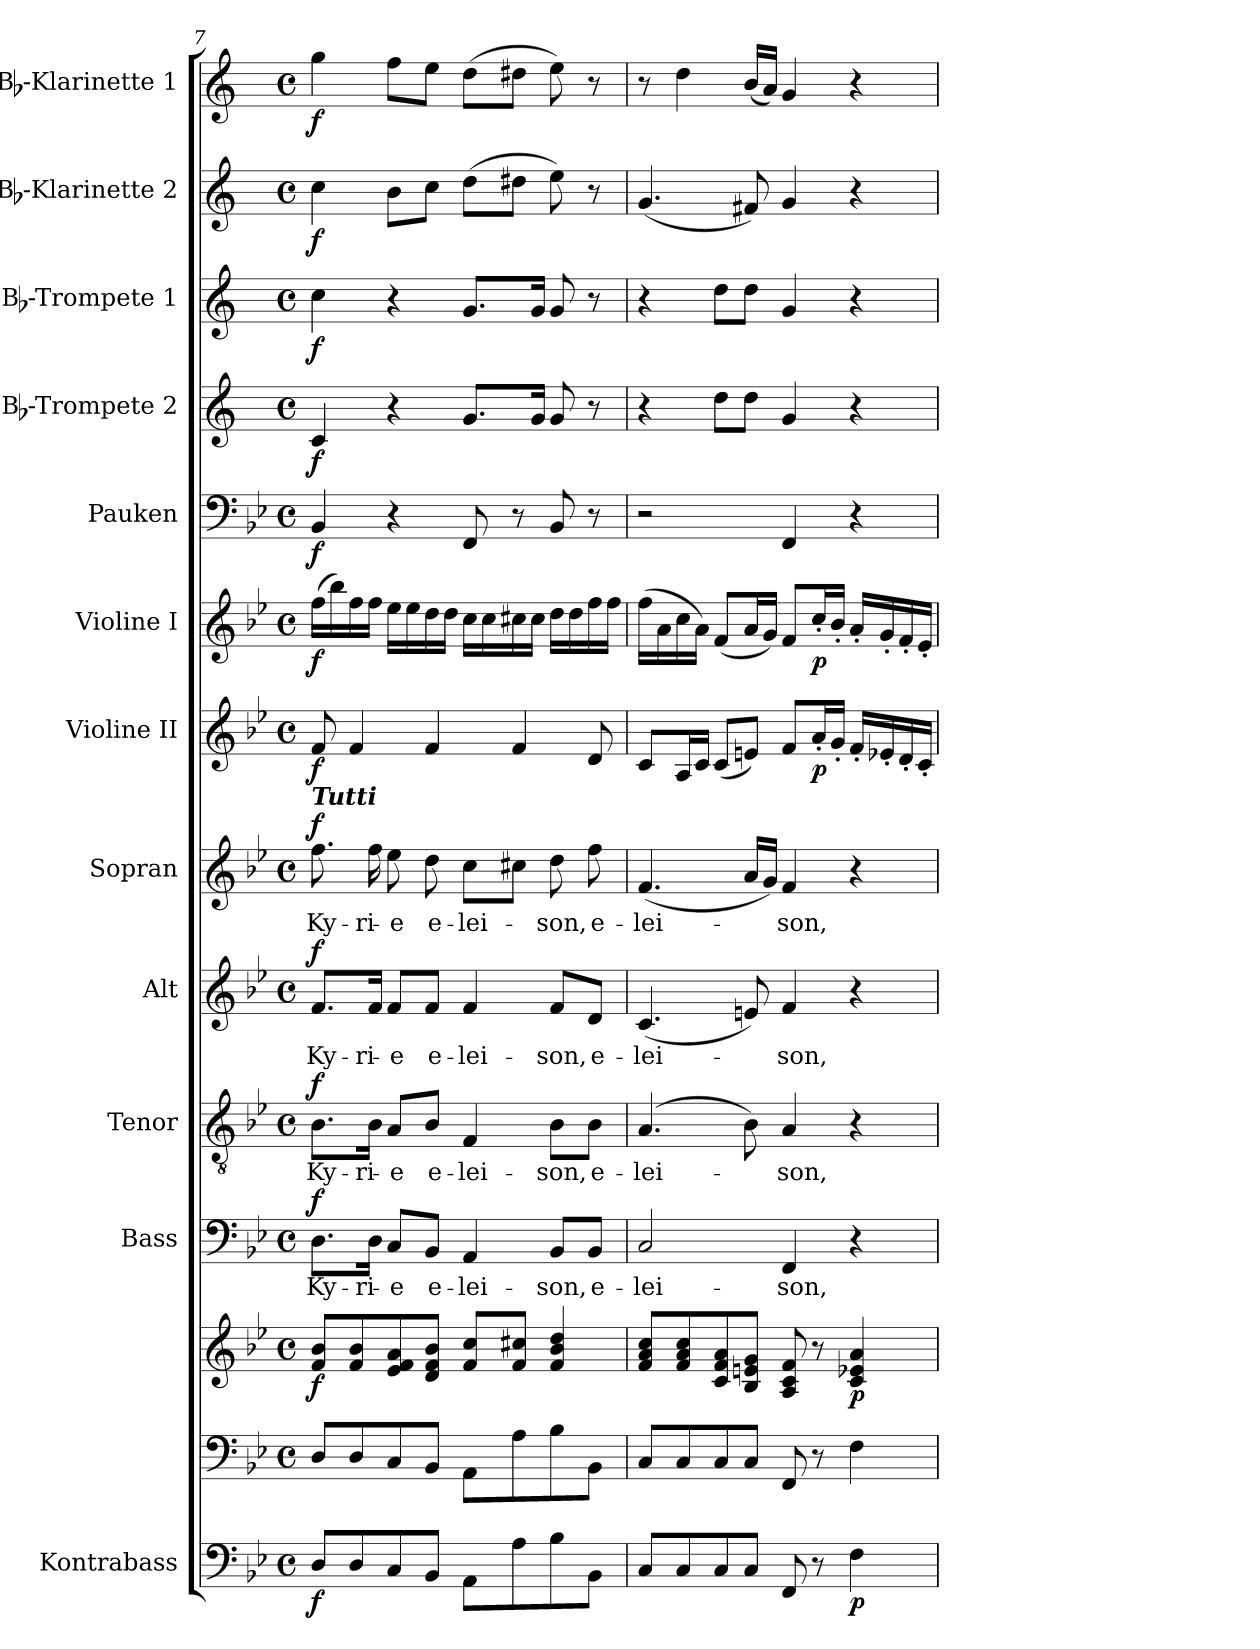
**kern	**dynam	**kern	**kern	**dynam	**kern	**text	**dynam	**kern	**text	**dynam	**kern	**text	**dynam	**kern	**text	**dynam	**kern	**dynam	**kern	**dynam	**kern	**dynam	**kern	**dynam	**kern	**dynam	**kern	**dynam	**kern	**dynam
*part13	*part13	*part12	*part12	*part12	*part11	*part11	*part11	*part10	*part10	*part10	*part9	*part9	*part9	*part8	*part8	*part8	*part7	*part7	*part6	*part6	*part5	*part5	*part4	*part4	*part3	*part3	*part2	*part2	*part1	*part1
*staff14	*staff14	*staff13	*staff12	*staff12/13	*staff11	*staff11	*staff11	*staff10	*staff10	*staff10	*staff9	*staff9	*staff9	*staff8	*staff8	*staff8	*staff7	*staff7	*staff6	*staff6	*staff5	*staff5	*staff4	*staff4	*staff3	*staff3	*staff2	*staff2	*staff1	*staff1
*I"Kontrabass	*	*	*	*	*I"Bass	*	*	*I"Tenor	*	*	*I"Alt	*	*	*I"Sopran	*	*	*I"Violine II	*	*I"Violine I	*	*I"Pauken	*	*I"Bb-Trompete 2	*	*I"Bb-Trompete 1	*	*I"Bb-Klarinette 2	*	*I"Bb-Klarinette 1	*
*I'Kb.	*	*	*	*	*I'B.	*	*	*I'T.	*	*	*I'A.	*	*	*I'S.	*	*	*I'Vl. II	*	*I'Vl. I	*	*I'Pk.	*	*I'Bb Trp. 2	*	*I'Bb Trp. 1	*	*I'Bb Kl. 2	*	*I'Bb Kl. 1	*
*clefF4	*	*clefF4	*clefG2	*	*clefF4	*	*	*clefGv2	*	*	*clefG2	*	*	*clefG2	*	*	*clefG2	*	*clefG2	*	*clefF4	*	*clefG2	*	*clefG2	*	*clefG2	*	*clefG2	*
*ITrd7c12	*	*	*	*	*	*	*	*	*	*	*	*	*	*	*	*	*	*	*	*	*	*	*ITrd1c2	*	*ITrd1c2	*	*ITrd1c2	*	*ITrd1c2	*
*k[b-e-]	*	*k[b-e-]	*k[b-e-]	*	*k[b-e-]	*	*	*k[b-e-]	*	*	*k[b-e-]	*	*	*k[b-e-]	*	*	*k[b-e-]	*	*k[b-e-]	*	*k[b-e-]	*	*k[b-e-]	*	*k[b-e-]	*	*k[b-e-]	*	*k[b-e-]	*
*B-:	*	*B-:	*B-:	*	*B-:	*	*	*B-:	*	*	*B-:	*	*	*B-:	*	*	*B-:	*	*B-:	*	*B-:	*	*B-:	*	*B-:	*	*B-:	*	*B-:	*
*M4/4	*	*M4/4	*M4/4	*	*M4/4	*	*	*M4/4	*	*	*M4/4	*	*	*M4/4	*	*	*M4/4	*	*M4/4	*	*M4/4	*	*M4/4	*	*M4/4	*	*M4/4	*	*M4/4	*
*met(c)	*	*met(c)	*met(c)	*	*met(c)	*	*	*met(c)	*	*	*met(c)	*	*	*met(c)	*	*	*met(c)	*	*met(c)	*	*met(c)	*	*met(c)	*	*met(c)	*	*met(c)	*	*met(c)	*
=7	=7	=7	=7	=7	=7	=7	=7	=7	=7	=7	=7	=7	=7	=7	=7	=7	=7	=7	=7	=7	=7	=7	=7	=7	=7	=7	=7	=7	=7	=7
!	!	!	!	!	!	!	!	!	!	!	!	!	!	!LO:TX:a:Bi:t=Tutti	!	!	!	!	!	!	!	!	!	!	!	!	!	!	!	!
!	!LO:DY:b	!	!	!LO:DY:b	!	!LO:LY:b	!LO:DY:a	!	!LO:LY:b	!LO:DY:a	!	!LO:LY:b	!LO:DY:a	!	!LO:LY:b	!LO:DY:a	!	!LO:DY:b	!	!LO:DY:b	!	!LO:DY:b	!	!LO:DY:b	!	!LO:DY:b	!	!LO:DY:b	!	!LO:DY:b
8DD/L	f	8D/L	8f/ 8b-/L	f	8.D\L	Ky-	f	8.B-\L	Ky-	f	8.f/L	Ky-	f	8.ff\	Ky-	f	8f/	f	(>16ff\LL	f	4BB-/	f	4B-/	f	4b-\	f	4b-\	f	4ff\	f
.	.	.	.	.	.	.	.	.	.	.	.	.	.	.	.	.	.	.	16bb-\)	.	.	.	.	.	.	.	.	.	.	.
8DD/	.	8D/	8f/ 8b-/	.	.	.	.	.	.	.	.	.	.	.	.	.	4f/	.	16ff\	.	.	.	.	.	.	.	.	.	.	.
!	!	!	!	!	!	!LO:LY:b	!	!	!LO:LY:b	!	!	!LO:LY:b	!	!	!LO:LY:b	!	!	!	!	!	!	!	!	!	!	!	!	!	!	!
.	.	.	.	.	16D\Jk	-ri-	.	16B-\Jk	-ri-	.	16f/Jk	-ri-	.	16ff\	-ri-	.	.	.	16ff\JJ	.	.	.	.	.	.	.	.	.	.	.
!	!	!	!	!	!	!LO:LY:b	!	!	!LO:LY:b	!	!	!LO:LY:b	!	!	!LO:LY:b	!	!	!	!	!	!	!	!	!	!	!	!	!	!	!
8CC/	.	8C/	8e-/ 8f/ 8a/	.	8C/L	-e	.	8A/L	-e	.	8f/L	-e	.	8ee-\	-e	.	.	.	16ee-\LL	.	4r	.	4r	.	4r	.	8a\L	.	8ee-\L	.
.	.	.	.	.	.	.	.	.	.	.	.	.	.	.	.	.	.	.	16ee-\	.	.	.	.	.	.	.	.	.	.	.
!	!	!	!	!	!	!LO:LY:b	!	!	!LO:LY:b	!	!	!LO:LY:b	!	!	!LO:LY:b	!	!	!	!	!	!	!	!	!	!	!	!	!	!	!
8BBB-/J	.	8BB-/J	8d/ 8f/ 8b-/J	.	8BB-/J	e-	.	8B-/J	e-	.	8f/J	e-	.	8dd\	e-	.	4f/	.	16dd\	.	.	.	.	.	.	.	8b-\J	.	8dd\J	.
.	.	.	.	.	.	.	.	.	.	.	.	.	.	.	.	.	.	.	16dd\JJ	.	.	.	.	.	.	.	.	.	.	.
!	!	!	!	!	!	!LO:LY:b	!	!	!LO:LY:b	!	!	!LO:LY:b	!	!	!LO:LY:b	!	!	!	!	!	!	!	!	!	!	!	!	!	!	!
8AAA\L	.	8AA\L	8f/ 8cc/L	.	4AA/	-lei-	.	4F/	-lei-	.	4f/	-lei-	.	8cc\L	-lei-	.	.	.	16cc\LL	.	8FF/	.	8.f/L	.	8.f/L	.	(>8cc\L	.	(>8cc\L	.
.	.	.	.	.	.	.	.	.	.	.	.	.	.	.	.	.	.	.	16cc\	.	.	.	.	.	.	.	.	.	.	.
8AA\	.	8A\	8f/ 8cc#X/J	.	.	.	.	.	.	.	.	.	.	8cc#X\J	.	.	4f/	.	16cc#X\	.	8r	.	.	.	.	.	8cc#X\J	.	8cc#X\J	.
.	.	.	.	.	.	.	.	.	.	.	.	.	.	.	.	.	.	.	16cc#\JJ	.	.	.	16f/Jk	.	16f/Jk	.	.	.	.	.
!	!	!	!	!	!	!LO:LY:b	!	!	!LO:LY:b	!	!	!LO:LY:b	!	!	!LO:LY:b	!	!	!	!	!	!	!	!	!	!	!	!	!	!	!
8BB-\	.	8B-\	4f/ 4b-/ 4dd/	.	8BB-/L	-son,	.	8B-\L	-son,	.	8f/L	-son,	.	8dd\	-son,	.	.	.	16dd\LL	.	8BB-/	.	8f/	.	8f/	.	8dd\)	.	8dd\)	.
.	.	.	.	.	.	.	.	.	.	.	.	.	.	.	.	.	.	.	16dd\	.	.	.	.	.	.	.	.	.	.	.
!	!	!	!	!	!	!LO:LY:b	!	!	!LO:LY:b	!	!	!LO:LY:b	!	!	!LO:LY:b	!	!	!	!	!	!	!	!	!	!	!	!	!	!	!
8BBB-\J	.	8BB-\J	.	.	8BB-/J	e-	.	8B-\J	e-	.	8d/J	e-	.	8ff\	e-	.	8d/	.	16ff\	.	8r	.	8r	.	8r	.	8r	.	8r	.
.	.	.	.	.	.	.	.	.	.	.	.	.	.	.	.	.	.	.	16ff\JJ	.	.	.	.	.	.	.	.	.	.	.
!!LO:PB:g=z
=8	=8	=8	=8	=8	=8	=8	=8	=8	=8	=8	=8	=8	=8	=8	=8	=8	=8	=8	=8	=8	=8	=8	=8	=8	=8	=8	=8	=8	=8	=8
!	!	!	!	!	!	!LO:LY:b	!	!	!LO:LY:b	!	!	!LO:LY:b	!	!	!LO:LY:b	!	!	!	!	!	!	!	!	!	!	!	!	!	!	!
8CC/L	.	8C/L	8f/ 8a/ 8cc/L	.	2C/	-lei-	.	(4.A/	-lei-	.	(<4.c/	-lei-	.	(<4.f/	-lei-	.	8c/L	.	(>16ff\LL	.	2r	.	4r	.	4r	.	(<4.f/	.	8r	.
.	.	.	.	.	.	.	.	.	.	.	.	.	.	.	.	.	.	.	16a\	.	.	.	.	.	.	.	.	.	.	.
8CC/	.	8C/	8f/ 8a/ 8cc/	.	.	.	.	.	.	.	.	.	.	.	.	.	16A/L	.	16cc\	.	.	.	.	.	.	.	.	.	4cc\	.
.	.	.	.	.	.	.	.	.	.	.	.	.	.	.	.	.	16c/JJ	.	16a\JJ)	.	.	.	.	.	.	.	.	.	.	.
8CC/	.	8C/	8c/ 8f/ 8a/	.	.	.	.	.	.	.	.	.	.	.	.	.	(<8c/L	.	(<8f/L	.	.	.	8cc\L	.	8cc\L	.	.	.	.	.
8CC/J	.	8C/J	8B-/ 8en/ 8g/J	.	.	.	.	8B-\)	.	.	8en/)	.	.	16a/LL	.	.	8en/J)	.	16a/L	.	.	.	8cc\J	.	8cc\J	.	8en/)	.	(<16a/LL	.
.	.	.	.	.	.	.	.	.	.	.	.	.	.	16g/JJ)	.	.	.	.	16g/JJ)	.	.	.	.	.	.	.	.	.	16g/JJ)	.
!	!	!	!	!	!	!LO:LY:b	!	!	!LO:LY:b	!	!	!LO:LY:b	!	!	!LO:LY:b	!	!	!	!	!	!	!	!	!	!	!	!	!	!	!
8FFF/	.	8FF/	8A/ 8c/ 8f/	.	4FF/	-son,	.	4A/	-son,	.	4f/	-son,	.	4f/	-son,	.	8f/L	.	8f/L	.	4FF/	.	4f/	.	4f/	.	4f/	.	4f/	.
!	!	!	!	!	!	!	!	!	!	!	!	!	!	!	!	!	!	!LO:DY:b	!	!LO:DY:b	!	!	!	!	!	!	!	!	!	!
8r	.	8r	8r	.	.	.	.	.	.	.	.	.	.	.	.	.	16a'</L	p	16cc'</L	p	.	.	.	.	.	.	.	.	.	.
.	.	.	.	.	.	.	.	.	.	.	.	.	.	.	.	.	16g'</JJ	.	16b-'</JJ	.	.	.	.	.	.	.	.	.	.	.
!	!LO:DY:b	!	!	!LO:DY:b	!	!	!	!	!	!	!	!	!	!	!	!	!	!	!	!	!	!	!	!	!	!	!	!	!	!
4FF\	p	4F\	4c/ 4e-X/ 4a/	p	4r	.	.	4r	.	.	4r	.	.	4r	.	.	16f'</LL	.	16a'</LL	.	4r	.	4r	.	4r	.	4r	.	4r	.
.	.	.	.	.	.	.	.	.	.	.	.	.	.	.	.	.	16e-X'</	.	16g'</	.	.	.	.	.	.	.	.	.	.	.
.	.	.	.	.	.	.	.	.	.	.	.	.	.	.	.	.	16d'</	.	16f'</	.	.	.	.	.	.	.	.	.	.	.
.	.	.	.	.	.	.	.	.	.	.	.	.	.	.	.	.	16c'</JJ	.	16e-'</JJ	.	.	.	.	.	.	.	.	.	.	.
=	=	=	=	=	=	=	=	=	=	=	=	=	=	=	=	=	=	=	=	=	=	=	=	=	=	=	=	=	=	=
*-	*-	*-	*-	*-	*-	*-	*-	*-	*-	*-	*-	*-	*-	*-	*-	*-	*-	*-	*-	*-	*-	*-	*-	*-	*-	*-	*-	*-	*-	*-
